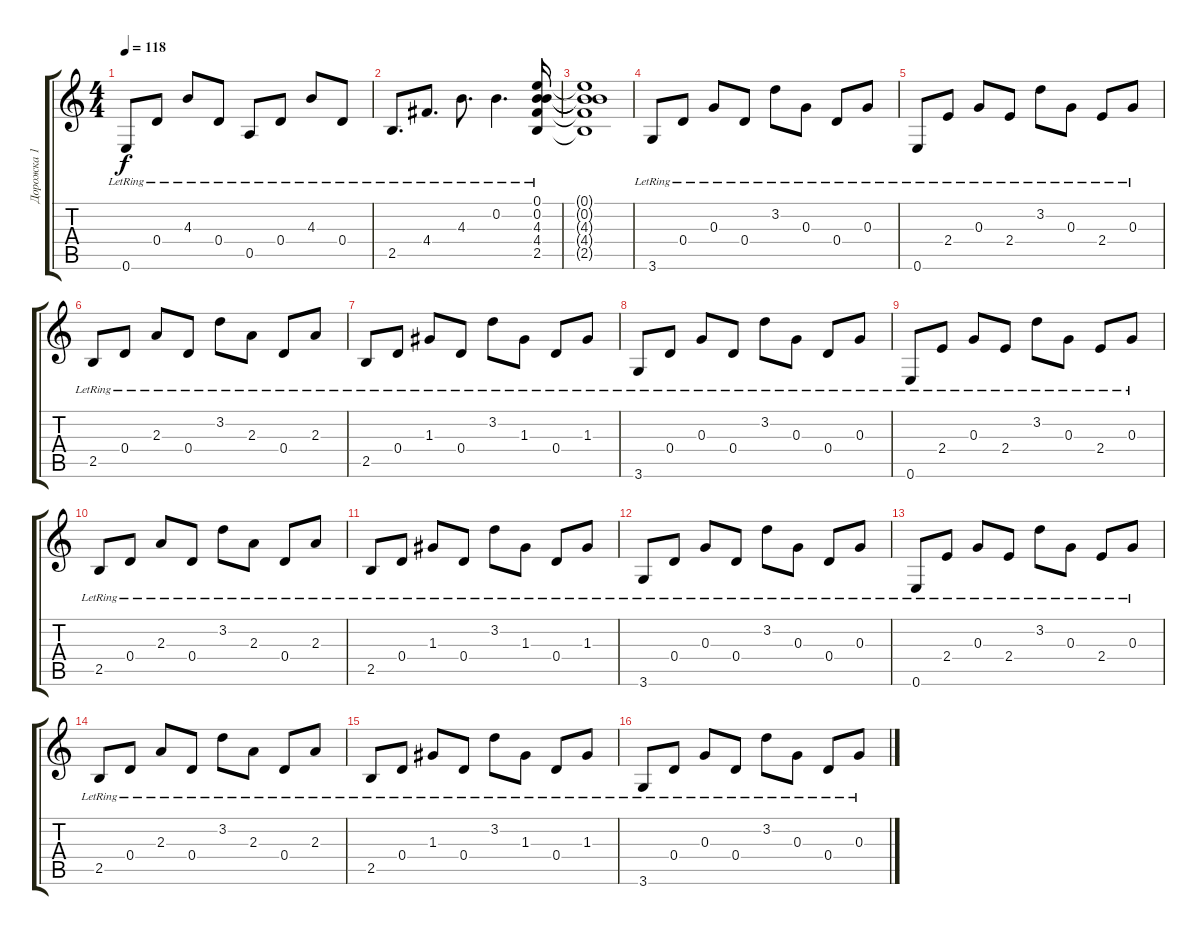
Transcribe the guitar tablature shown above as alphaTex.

\track ("Дорожка 1" "Дорожка 1") {instrument acousticguitarnylon}
\staff {score tabs}
\tuning (E4 B3 G3 D3 A2 E2) {hide}
\ts (4 4)
\tempo 118
\clef g2
\ks c
0.6{lr}.8{dy f} 0.4{lr}.8 4.3{lr}.8 0.4{lr}.8 0.5{lr}.8 0.4{lr}.8 4.3{lr}.8 0.4{lr}.8 |
2.5{lr}.8{d} 4.4{lr}.8{d} 4.3{lr}.8{d} 0.2{lr}.4{d} (0.1{lr} 0.2{lr} 4.3{lr} 4.4{lr} 2.5{lr}).16 |
(0.1{t} 0.2{t} 4.3{t} 4.4{t} 2.5{t}).1 |
3.6{lr}.8 0.4{lr}.8 0.3{lr}.8 0.4{lr}.8 3.2{lr}.8 0.3{lr}.8 0.4{lr}.8 0.3{lr}.8 |
0.6{lr}.8 2.4{lr}.8 0.3{lr}.8 2.4{lr}.8 3.2{lr}.8 0.3{lr}.8 2.4{lr}.8 0.3{lr}.8 |
2.5{lr}.8 0.4{lr}.8 2.3{lr}.8 0.4{lr}.8 3.2{lr}.8 2.3{lr}.8 0.4{lr}.8 2.3{lr}.8 |
2.5{lr}.8 0.4{lr}.8 1.3{lr}.8 0.4{lr}.8 3.2{lr}.8 1.3{lr}.8 0.4{lr}.8 1.3{lr}.8 |
3.6{lr}.8 0.4{lr}.8 0.3{lr}.8 0.4{lr}.8 3.2{lr}.8 0.3{lr}.8 0.4{lr}.8 0.3{lr}.8 |
0.6{lr}.8 2.4{lr}.8 0.3{lr}.8 2.4{lr}.8 3.2{lr}.8 0.3{lr}.8 2.4{lr}.8 0.3{lr}.8 |
2.5{lr}.8 0.4{lr}.8 2.3{lr}.8 0.4{lr}.8 3.2{lr}.8 2.3{lr}.8 0.4{lr}.8 2.3{lr}.8 |
2.5{lr}.8 0.4{lr}.8 1.3{lr}.8 0.4{lr}.8 3.2{lr}.8 1.3{lr}.8 0.4{lr}.8 1.3{lr}.8 |
3.6{lr}.8 0.4{lr}.8 0.3{lr}.8 0.4{lr}.8 3.2{lr}.8 0.3{lr}.8 0.4{lr}.8 0.3{lr}.8 |
0.6{lr}.8 2.4{lr}.8 0.3{lr}.8 2.4{lr}.8 3.2{lr}.8 0.3{lr}.8 2.4{lr}.8 0.3{lr}.8 |
2.5{lr}.8 0.4{lr}.8 2.3{lr}.8 0.4{lr}.8 3.2{lr}.8 2.3{lr}.8 0.4{lr}.8 2.3{lr}.8 |
2.5{lr}.8 0.4{lr}.8 1.3{lr}.8 0.4{lr}.8 3.2{lr}.8 1.3{lr}.8 0.4{lr}.8 1.3{lr}.8 |
3.6{lr}.8 0.4{lr}.8 0.3{lr}.8 0.4{lr}.8 3.2{lr}.8 0.3{lr}.8 0.4{lr}.8 0.3{lr}.8
